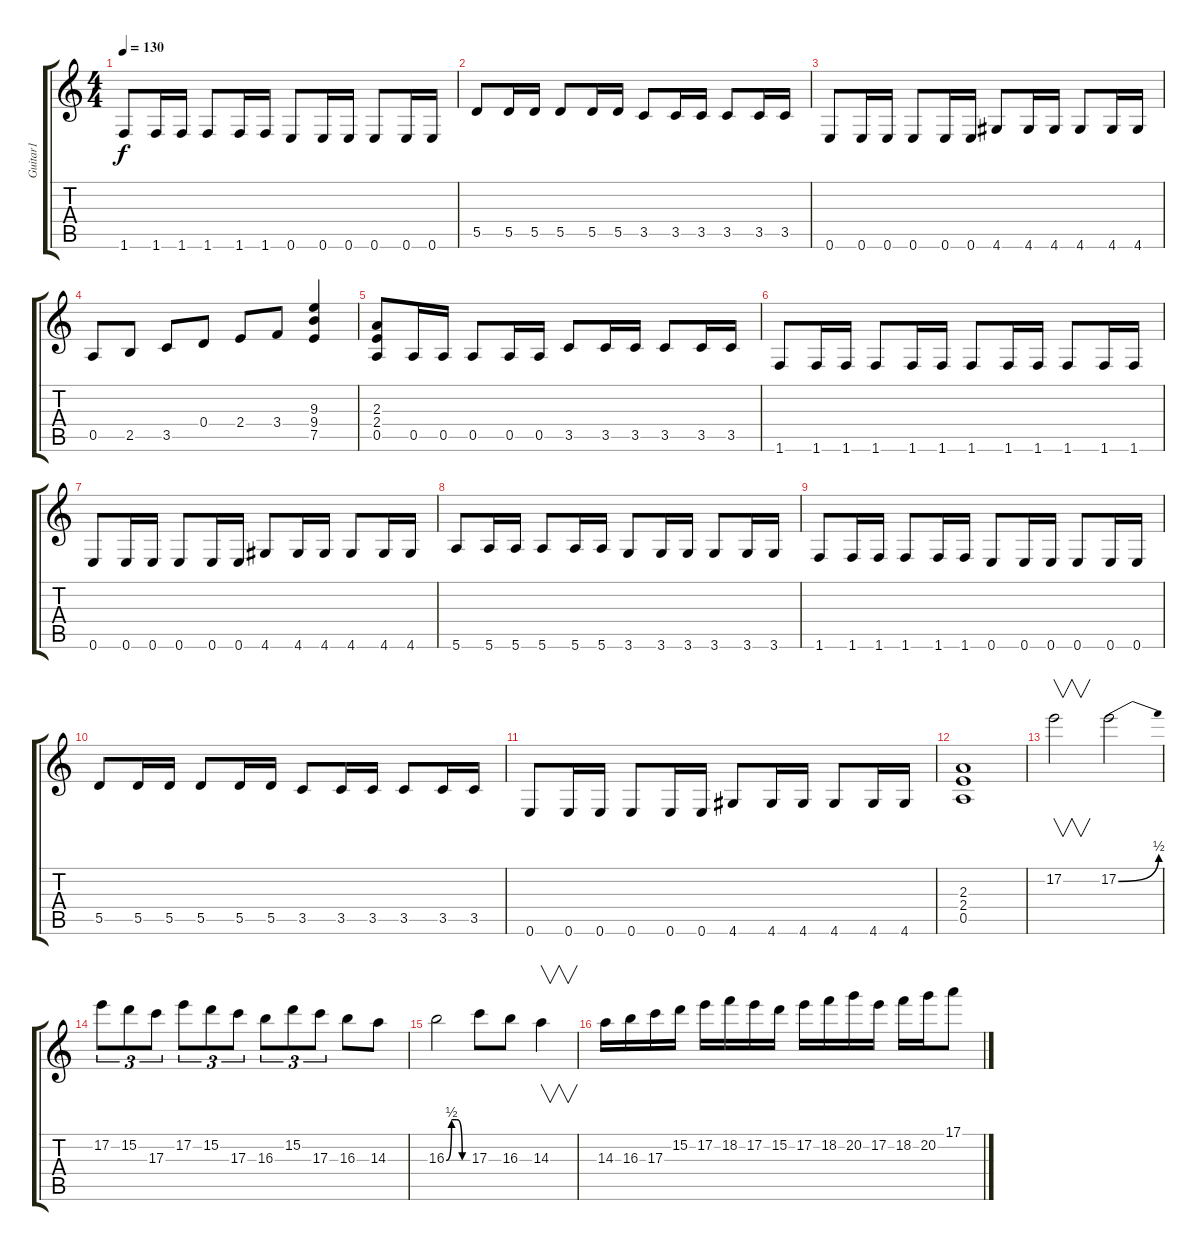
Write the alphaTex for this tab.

\track ("Guitar1" "Guitar1") {instrument overdrivenguitar}
\staff {score tabs}
\tuning (E4 B3 G3 D3 A2 E2) {hide}
\ts (4 4)
\tempo 130
\clef g2
\ks c
1.6.8{dy f} 1.6.16 1.6.16 1.6.8 1.6.16 1.6.16 0.6.8 0.6.16 0.6.16 0.6.8 0.6.16 0.6.16 |
5.5.8 5.5.16 5.5.16 5.5.8 5.5.16 5.5.16 3.5.8 3.5.16 3.5.16 3.5.8 3.5.16 3.5.16 |
0.6.8 0.6.16 0.6.16 0.6.8 0.6.16 0.6.16 4.6.8 4.6.16 4.6.16 4.6.8 4.6.16 4.6.16 |
0.5.8 2.5.8 3.5.8 0.4.8 2.4.8 3.4.8 (9.3 9.4 7.5).4 |
(2.3 2.4 0.5).8 0.5.16 0.5.16 0.5.8 0.5.16 0.5.16 3.5.8 3.5.16 3.5.16 3.5.8 3.5.16 3.5.16 |
1.6.8 1.6.16 1.6.16 1.6.8 1.6.16 1.6.16 1.6.8 1.6.16 1.6.16 1.6.8 1.6.16 1.6.16 |
0.6.8 0.6.16 0.6.16 0.6.8 0.6.16 0.6.16 4.6.8 4.6.16 4.6.16 4.6.8 4.6.16 4.6.16 |
5.6.8 5.6.16 5.6.16 5.6.8 5.6.16 5.6.16 3.6.8 3.6.16 3.6.16 3.6.8 3.6.16 3.6.16 |
1.6.8 1.6.16 1.6.16 1.6.8 1.6.16 1.6.16 0.6.8 0.6.16 0.6.16 0.6.8 0.6.16 0.6.16 |
5.5.8 5.5.16 5.5.16 5.5.8 5.5.16 5.5.16 3.5.8 3.5.16 3.5.16 3.5.8 3.5.16 3.5.16 |
0.6.8 0.6.16 0.6.16 0.6.8 0.6.16 0.6.16 4.6.8 4.6.16 4.6.16 4.6.8 4.6.16 4.6.16 |
(2.3 2.4 0.5).1 |
17.2.2{v} 17.2{be (bend 0 0 60 2)}.2 |
17.2.8{tu (3 2)} 15.2.8{tu (3 2)} 17.3.8{tu (3 2)} 17.2.8{tu (3 2)} 15.2.8{tu (3 2)} 17.3.8{tu (3 2)} 16.3.8{tu (3 2)} 15.2.8{tu (3 2)} 17.3.8{tu (3 2)} 16.3.8 14.3.8 |
16.3{be (custom 0 0 15 2 30 2 45 0 60 0)}.2 17.3.8 16.3.8 14.3.4{v} |
14.3.16 16.3.16 17.3.16 15.2.16 17.2.16 18.2.16 17.2.16 15.2.16 17.2.16 18.2.16 20.2.16 17.2.16 18.2.16 20.2.16 17.1.8
